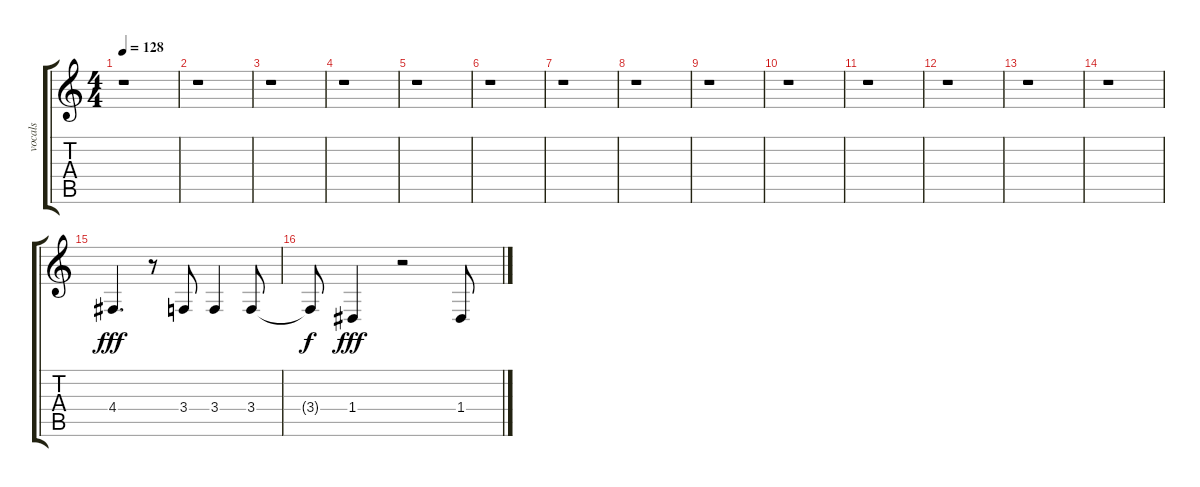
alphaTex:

\track ("vocals" "vocals") {instrument lead6voice}
\staff {score tabs}
\tuning (E4 B3 G3 D3 A2 E2) {hide}
\ts (4 4)
\tempo 128
\clef g2
\ks c
r.1{dy fff} |
r.1 |
r.1 |
r.1 |
r.1 |
r.1 |
r.1 |
r.1 |
r.1 |
r.1 |
r.1 |
r.1 |
r.1 |
r.1 |
4.4.4{d} r.8 3.4.8 3.4.4 3.4.8 |
3.4{t}.8{dy f} 1.4.4{dy fff} r.2 1.4.8
